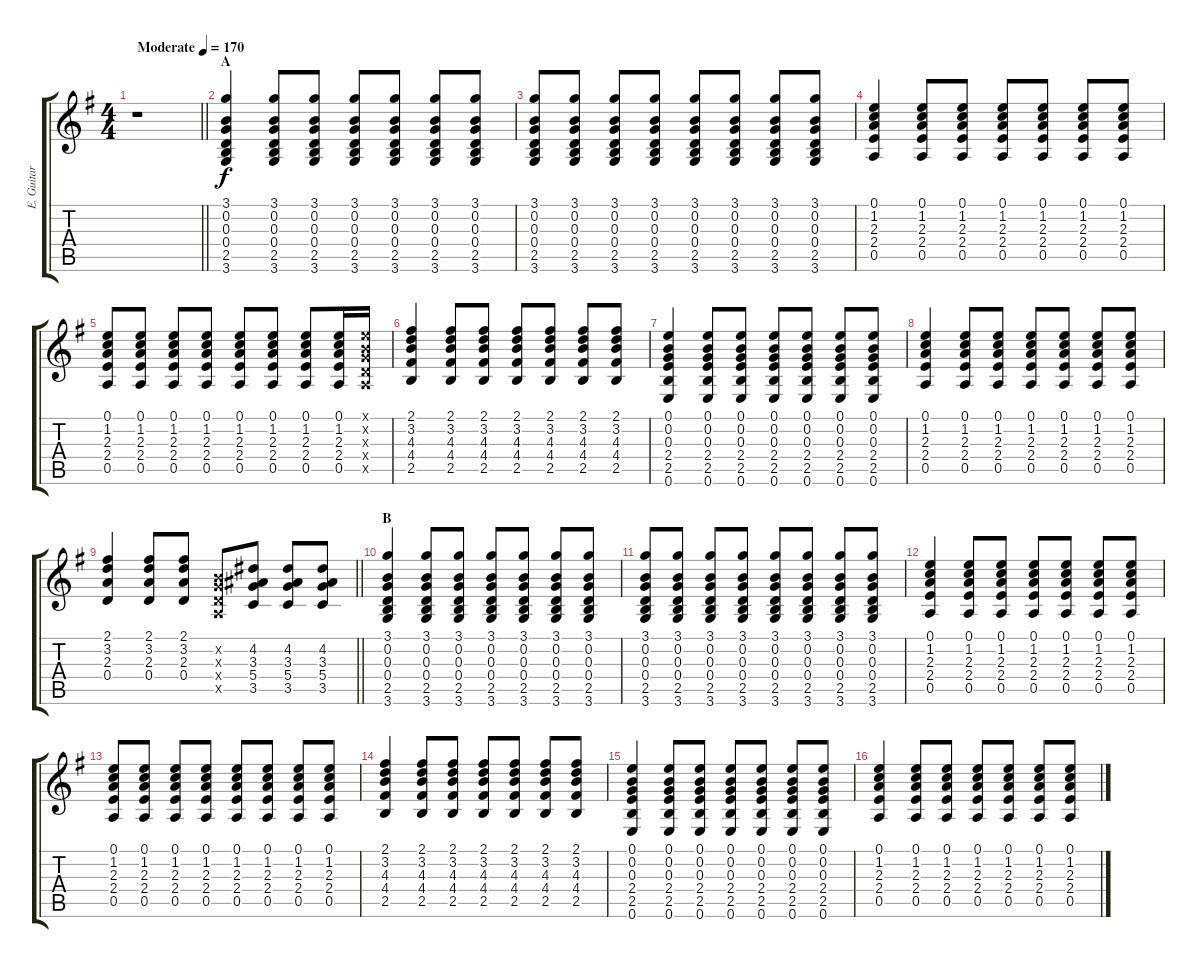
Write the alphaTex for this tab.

\track ("E. Guitar I" "E. Guitar ") {instrument overdrivenguitar}
\staff {score tabs}
\tuning (E4 B3 G3 D3 A2 E2) {hide}
\ts (4 4)
\tempo (170 "Moderate")
\clef g2
\barLineRight lightlight
\ks g
r.1{dy f instrument overdrivenguitar} |
\section ("" "A")
(3.1 0.2 0.3 0.4 2.5 3.6).4 (3.1 0.2 0.3 0.4 2.5 3.6).8 (3.1 0.2 0.3 0.4 2.5 3.6).8 (3.1 0.2 0.3 0.4 2.5 3.6).8 (3.1 0.2 0.3 0.4 2.5 3.6).8 (3.1 0.2 0.3 0.4 2.5 3.6).8 (3.1 0.2 0.3 0.4 2.5 3.6).8 |
(3.1 0.2 0.3 0.4 2.5 3.6).8 (3.1 0.2 0.3 0.4 2.5 3.6).8 (3.1 0.2 0.3 0.4 2.5 3.6).8 (3.1 0.2 0.3 0.4 2.5 3.6).8 (3.1 0.2 0.3 0.4 2.5 3.6).8 (3.1 0.2 0.3 0.4 2.5 3.6).8 (3.1 0.2 0.3 0.4 2.5 3.6).8 (3.1 0.2 0.3 0.4 2.5 3.6).8 |
(0.1 1.2 2.3 2.4 0.5).4 (0.1 1.2 2.3 2.4 0.5).8 (0.1 1.2 2.3 2.4 0.5).8 (0.1 1.2 2.3 2.4 0.5).8 (0.1 1.2 2.3 2.4 0.5).8 (0.1 1.2 2.3 2.4 0.5).8 (0.1 1.2 2.3 2.4 0.5).8 |
(0.1 1.2 2.3 2.4 0.5).8 (0.1 1.2 2.3 2.4 0.5).8 (0.1 1.2 2.3 2.4 0.5).8 (0.1 1.2 2.3 2.4 0.5).8 (0.1 1.2 2.3 2.4 0.5).8 (0.1 1.2 2.3 2.4 0.5).8 (0.1 1.2 2.3 2.4 0.5).8 (0.1 1.2 2.3 2.4 0.5).16 (0.1{x} 0.2{x} 0.3{x} 0.4{x} 0.5{x}).16 |
(2.1 3.2 4.3 4.4 2.5).4 (2.1 3.2 4.3 4.4 2.5).8 (2.1 3.2 4.3 4.4 2.5).8 (2.1 3.2 4.3 4.4 2.5).8 (2.1 3.2 4.3 4.4 2.5).8 (2.1 3.2 4.3 4.4 2.5).8 (2.1 3.2 4.3 4.4 2.5).8 |
(0.1 0.2 0.3 2.4 2.5 0.6).4 (0.1 0.2 0.3 2.4 2.5 0.6).8 (0.1 0.2 0.3 2.4 2.5 0.6).8 (0.1 0.2 0.3 2.4 2.5 0.6).8 (0.1 0.2 0.3 2.4 2.5 0.6).8 (0.1 0.2 0.3 2.4 2.5 0.6).8 (0.1 0.2 0.3 2.4 2.5 0.6).8 |
(0.1 1.2 2.3 2.4 0.5).4 (0.1 1.2 2.3 2.4 0.5).8 (0.1 1.2 2.3 2.4 0.5).8 (0.1 1.2 2.3 2.4 0.5).8 (0.1 1.2 2.3 2.4 0.5).8 (0.1 1.2 2.3 2.4 0.5).8 (0.1 1.2 2.3 2.4 0.5).8 |
\barLineRight lightlight
(2.1 3.2 2.3 0.4).4 (2.1 3.2 2.3 0.4).8 (2.1 3.2 2.3 0.4).8 (0.2{x} 0.3{x} 0.4{x} 0.5{x}).8 (4.2 3.3 5.4 3.5).8 (4.2 3.3 5.4 3.5).8 (4.2 3.3 5.4 3.5).8 |
\section ("" "B")
(3.1 0.2 0.3 0.4 2.5 3.6).4 (3.1 0.2 0.3 0.4 2.5 3.6).8 (3.1 0.2 0.3 0.4 2.5 3.6).8 (3.1 0.2 0.3 0.4 2.5 3.6).8 (3.1 0.2 0.3 0.4 2.5 3.6).8 (3.1 0.2 0.3 0.4 2.5 3.6).8 (3.1 0.2 0.3 0.4 2.5 3.6).8 |
(3.1 0.2 0.3 0.4 2.5 3.6).8 (3.1 0.2 0.3 0.4 2.5 3.6).8 (3.1 0.2 0.3 0.4 2.5 3.6).8 (3.1 0.2 0.3 0.4 2.5 3.6).8 (3.1 0.2 0.3 0.4 2.5 3.6).8 (3.1 0.2 0.3 0.4 2.5 3.6).8 (3.1 0.2 0.3 0.4 2.5 3.6).8 (3.1 0.2 0.3 0.4 2.5 3.6).8 |
(0.1 1.2 2.3 2.4 0.5).4 (0.1 1.2 2.3 2.4 0.5).8 (0.1 1.2 2.3 2.4 0.5).8 (0.1 1.2 2.3 2.4 0.5).8 (0.1 1.2 2.3 2.4 0.5).8 (0.1 1.2 2.3 2.4 0.5).8 (0.1 1.2 2.3 2.4 0.5).8 |
(0.1 1.2 2.3 2.4 0.5).8 (0.1 1.2 2.3 2.4 0.5).8 (0.1 1.2 2.3 2.4 0.5).8 (0.1 1.2 2.3 2.4 0.5).8 (0.1 1.2 2.3 2.4 0.5).8 (0.1 1.2 2.3 2.4 0.5).8 (0.1 1.2 2.3 2.4 0.5).8 (0.1 1.2 2.3 2.4 0.5).8 |
(2.1 3.2 4.3 4.4 2.5).4 (2.1 3.2 4.3 4.4 2.5).8 (2.1 3.2 4.3 4.4 2.5).8 (2.1 3.2 4.3 4.4 2.5).8 (2.1 3.2 4.3 4.4 2.5).8 (2.1 3.2 4.3 4.4 2.5).8 (2.1 3.2 4.3 4.4 2.5).8 |
(0.1 0.2 0.3 2.4 2.5 0.6).4 (0.1 0.2 0.3 2.4 2.5 0.6).8 (0.1 0.2 0.3 2.4 2.5 0.6).8 (0.1 0.2 0.3 2.4 2.5 0.6).8 (0.1 0.2 0.3 2.4 2.5 0.6).8 (0.1 0.2 0.3 2.4 2.5 0.6).8 (0.1 0.2 0.3 2.4 2.5 0.6).8 |
(0.1 1.2 2.3 2.4 0.5).4 (0.1 1.2 2.3 2.4 0.5).8 (0.1 1.2 2.3 2.4 0.5).8 (0.1 1.2 2.3 2.4 0.5).8 (0.1 1.2 2.3 2.4 0.5).8 (0.1 1.2 2.3 2.4 0.5).8 (0.1 1.2 2.3 2.4 0.5).8
